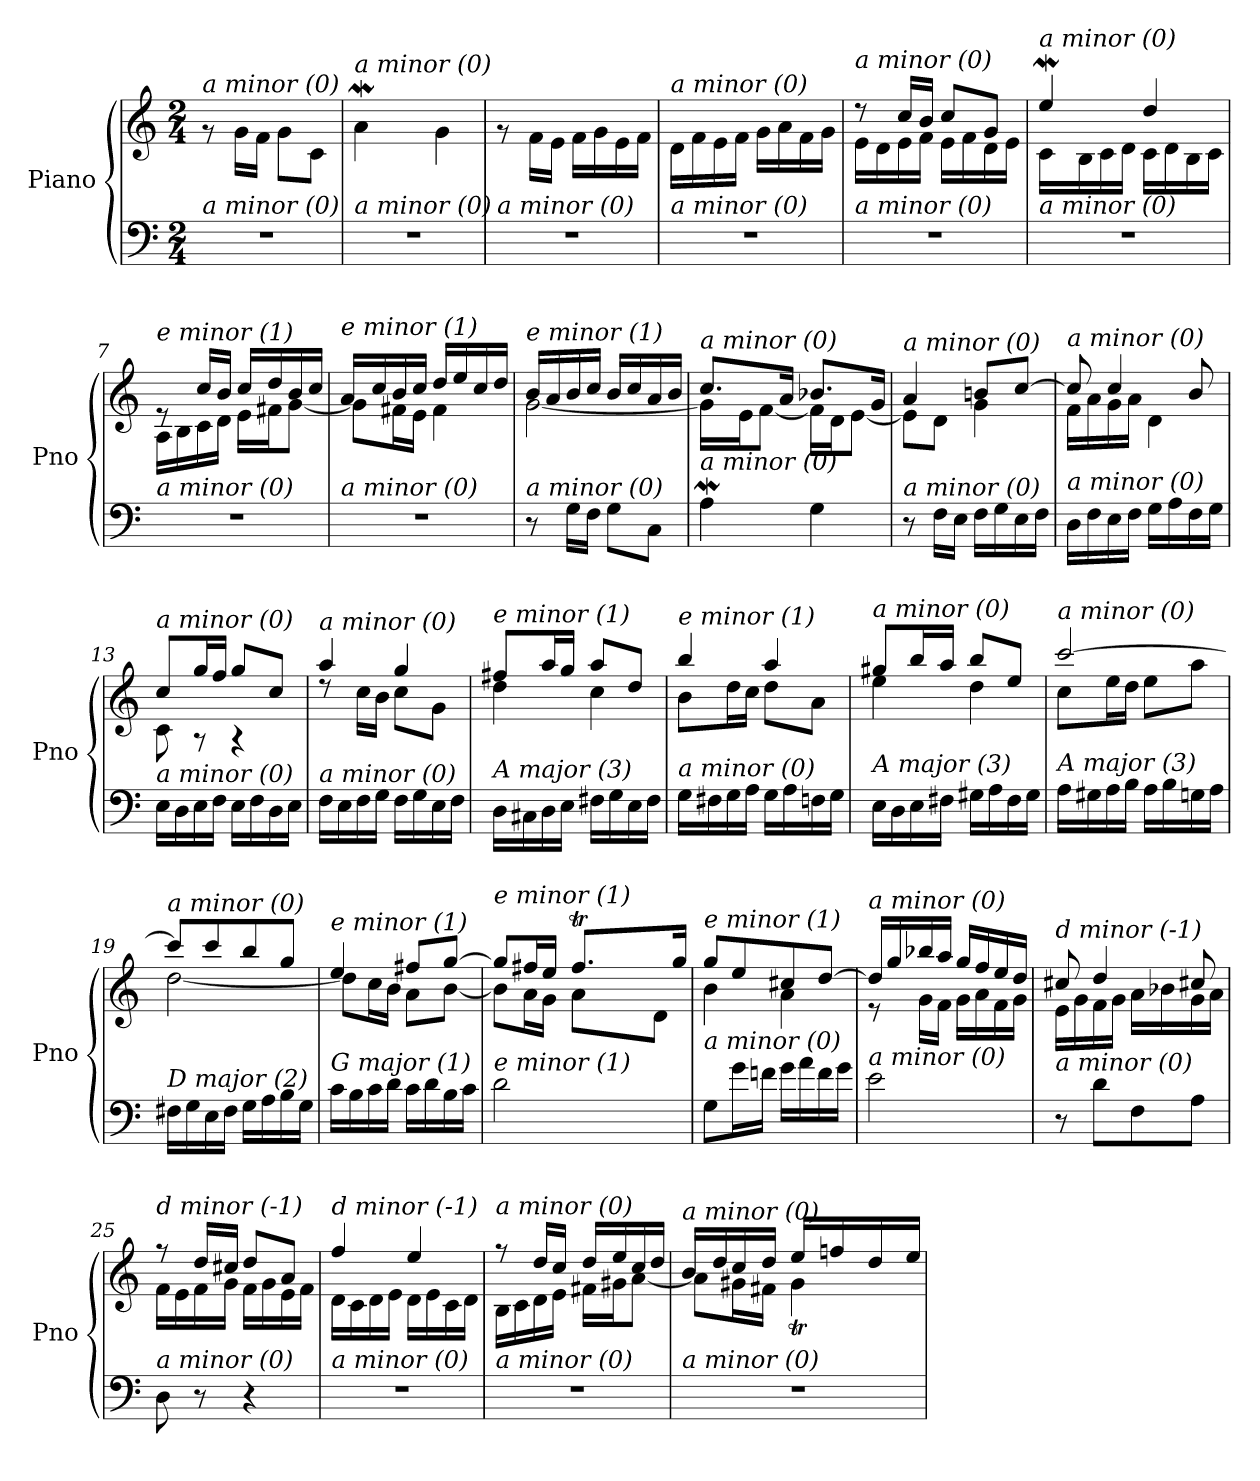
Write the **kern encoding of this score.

**kern	**kern
*part1	*part1
*staff2	*staff1
*I"Piano	*
*I'Pno	*
*clefF4	*clefG2
*k[]	*k[]
*M2/4	*M2/4
=1	=1
!	!LO:TX:i:t=a minor (0)
!LO:TX:i:t=a minor (0)	!
2r	8rg
.	16g\LL
.	16f\JJ
.	8g\L
.	8c\J
=2	=2
*^	*^
!	!	!LO:TX:i:t=a minor (0)	!
!LO:TX:i:t=a minor (0)	!	!	!
32ryy	2r	4aW\	32ryy
8..ryy	.	.	32g!yy
.	.	.	8.a!yy
4ryy	.	4g\	4ryy
*v	*v	*	*
=3	=3	=3
!	!LO:TX:i:t=a minor (0)	!
!LO:TX:i:t=a minor (0)	!	!
*	*v	*v
2r	8rg
.	16f\LL
.	16e\JJ
.	16f\LL
.	16g\
.	16e\
.	16f\JJ
=4	=4
!	!LO:TX:i:t=a minor (0)
!LO:TX:i:t=a minor (0)	!
2r	16d\LL
.	16f\
.	16e\
.	16f\JJ
.	16g\LL
.	16a\
.	16f\
.	16g\JJ
=5	=5
*	*^
!	!LO:TX:i:t=a minor (0)	!
!LO:TX:i:t=a minor (0)	!	!
2r	8r	16e\LL
.	.	16d\
.	16cc/LL	16e\
.	16b/JJ	16f\JJ
.	8cc/L	16e\LL
.	.	16f\
.	8g/J	16d\
.	.	16e\JJ
=6	=6	=6
*^	*	*^
!	!	!LO:TX:i:t=a minor (0)	!	!
!LO:TX:i:t=a minor (0)	!	!	!	!
32ryy	2r	4eeW/	16c\LL	32ryy
8..ryy	.	.	.	32dd!yy
.	.	.	16B\	8.ee!yy
.	.	.	16c\	.
.	.	.	16d\JJ	.
4ryy	.	4dd/	16c\LL	4ryy
.	.	.	16d\	.
.	.	.	16B\	.
.	.	.	16c\JJ	.
*v	*v	*	*	*
*	*	*v	*v
!!LO:LB:g=z
=7	=7	=7
!	!LO:TX:i:t=e minor (1)	!
!LO:TX:i:t=a minor (0)	!	!
2r	8re	16A\LL
.	.	16B\
.	16cc/LL	16c\
.	16b/JJ	16d\JJ
.	16cc/LL	16e\LL
.	16dd/	16f#X\J
.	16b/	[8g\J
.	16cc/JJ	.
=8	=8	=8
!	!LO:TX:i:t=e minor (1)	!
!LO:TX:i:t=a minor (0)	!	!
2r	16a/LL	8g\L]
.	16cc/	.
.	16b/	16f#X\L
.	16cc/JJ	16e\JJ
.	16dd/LL	4f#\
.	16ee/	.
.	16cc/	.
.	16dd/JJ	.
=9	=9	=9
!	!LO:TX:i:t=e minor (1)	!
!LO:TX:i:t=a minor (0)	!	!
8r	16b/LL	[2g\
.	16a/	.
16G\LL	16b/	.
16F\JJ	16cc/JJ	.
8G\L	16b/LL	.
.	16cc/	.
8C\J	16a/	.
.	16b/JJ	.
=10	=10	=10
*^	*	*^
!	!	!LO:TX:i:t=a minor (0)	!	!
!LO:TX:i:t=a minor (0)	!	!	!	!
4AW\	32ryy	8.cc/L	16g\LL]	32ryy
.	32G!yy	.	.	8..ryy
.	8.A!yy	.	16e\J	.
.	.	.	[8f\J	.
.	.	16a/Jk	.	.
4G\	4ryy	8.b-X/L	16f\LL]	4ryy
.	.	.	16d\J	.
.	.	.	[8e\J	.
.	.	16g/Jk	.	.
*v	*v	*	*	*
*	*	*v	*v
=11	=11	=11
!	!LO:TX:i:t=a minor (0)	!
!LO:TX:i:t=a minor (0)	!	!
8r	4a/	8e\L]
16F\LL	.	8d\J
16E\JJ	.	.
16F\LL	8bn/L	4g\
16G\	.	.
16E\	[8cc/J	.
16F\JJ	.	.
=12	=12	=12
!	!LO:TX:i:t=a minor (0)	!
!LO:TX:i:t=a minor (0)	!	!
16D\LL	8cc/]	16f\LL
16F\	.	16a\
16E\	4cc/	16g\
16F\JJ	.	16a\JJ
16G\LL	.	4d\
16A\	.	.
16F\	8b/	.
16G\JJ	.	.
!!LO:LB:g=z	!!
=13	=13	=13
!	!LO:TX:i:t=a minor (0)	!
!LO:TX:i:t=a minor (0)	!	!
16E\LL	8cc/L	8c\
16D\	.	.
16E\	16gg/L	8r
16F\JJ	16ff/JJ	.
16E\LL	8gg/L	4r
16F\	.	.
16D\	8cc/J	.
16E\JJ	.	.
=14	=14	=14
!	!LO:TX:i:t=a minor (0)	!
!LO:TX:i:t=a minor (0)	!	!
16F\LL	4aa/	8rdd
16E\	.	.
16F\	.	16cc\LL
16G\JJ	.	16b\JJ
16F\LL	4gg/	8cc\L
16G\	.	.
16E\	.	8g\J
16F\JJ	.	.
=15	=15	=15
!	!LO:TX:i:t=e minor (1)	!
!LO:TX:i:t=A major (3)	!	!
16D\LL	8ff#X/L	4dd\
16C#X\	.	.
16D\	16aa/L	.
16E\JJ	16gg/JJ	.
16F#X\LL	8aa/L	4cc\
16G\	.	.
16E\	8dd/J	.
16F#\JJ	.	.
=16	=16	=16
!	!LO:TX:i:t=e minor (1)	!
!LO:TX:i:t=a minor (0)	!	!
16G\LL	4bb/	8b\L
16F#X\	.	.
16G\	.	16dd\L
16A\JJ	.	16cc\JJ
16G\LL	4aa/	8dd\L
16A\	.	.
16Fn\	.	8a\J
16G\JJ	.	.
=17	=17	=17
!	!LO:TX:i:t=a minor (0)	!
!LO:TX:i:t=A major (3)	!	!
16E\LL	8gg#X/L	4ee\
16D\	.	.
16E\	16bb/L	.
16F#X\JJ	16aa/JJ	.
16G#X\LL	8bb/L	4dd\
16A\	.	.
16F#\	8ee/J	.
16G#\JJ	.	.
!!LO:LB:g=z	!!
=18	=18	=18
!	!LO:TX:i:t=a minor (0)	!
!LO:TX:i:t=A major (3)	!	!
16A\LL	[2ccc/	8cc\L
16G#X\	.	.
16A\	.	16ee\L
16B\JJ	.	16dd\JJ
16A\LL	.	8ee\L
16B\	.	.
16Gn\	.	8aa\J
16A\JJ	.	.
=19	=19	=19
!	!LO:TX:i:t=a minor (0)	!
!LO:TX:i:t=D major (2)	!	!
16F#X\LL	8ccc/L]	[2dd\
16G\	.	.
16E\	8ccc/	.
16F#\JJ	.	.
16G\LL	8bb/	.
16A\	.	.
16B\	8gg/J	.
16G\JJ	.	.
=20	=20	=20
!	!LO:TX:i:t=e minor (1)	!
!LO:TX:i:t=G major (1)	!	!
16c\LL	4ee/	8dd\L]
16B\	.	.
16c\	.	16cc\L
16d\JJ	.	16b\JJ
16c\LL	8ff#X/L	8a\L
16d\	.	.
16B\	[8gg/J	[8b\J
16c\JJ	.	.
=21	=21	=21
*^	*	*^
!	!	!LO:TX:i:t=e minor (1)	!	!
!LO:TX:i:t=e minor (1)	!	!	!	!
4ryy	2d\	8gg/L]	8b\L]	4ryy
.	.	16ff#X/L	16a\L	.
.	.	16ee/JJ	16g\JJ	.
8.ryy	.	8.ff#t/L	8a\L	32gg!yy
.	.	.	.	32ff#!yy
.	.	.	.	32gg!yy
.	.	.	.	16.ff#!yy
.	.	.	8d\J	.
16ryy	.	16gg/Jk	.	16ryy
*v	*v	*	*	*
=22	=22	=22	=22
!	!LO:TX:i:t=e minor (1)	!	!
!LO:TX:i:t=a minor (0)	!	!	!
*	*	*v	*v
8G\L	8gg/L	4b\
16g\L	8ee/	.
16fn\JJ	.	.
16g\LL	8cc#X/	4a\
16a\	.	.
16f\	[8dd/J	.
16g\JJ	.	.
=23	=23	=23
!	!LO:TX:i:t=a minor (0)	!
!LO:TX:i:t=a minor (0)	!	!
2e\	16dd/LL]	8r
.	16gg/	.
.	16bb-X/	16g\LL
.	16aa/JJ	16f\JJ
.	16gg/LL	16g\LL
.	16ff/	16a\
.	16ee/	16f\
.	16dd/JJ	16g\JJ
!!LO:LB:g=z	!!
=24	=24	=24
!	!LO:TX:i:t=d minor (-1)	!
!LO:TX:i:t=a minor (0)	!	!
8r	8cc#X/	16e\LL
.	.	16g\
8d\L	4dd/	16f\
.	.	16g\JJ
8F\	.	16a\LL
.	.	16b-X\
8A\J	8cc#X/	16g\
.	.	16a\JJ
=25	=25	=25
!	!LO:TX:i:t=d minor (-1)	!
!LO:TX:i:t=a minor (0)	!	!
8D\	8r	16f\LL
.	.	16e\
8r	16dd/LL	16f\
.	16cc#X/JJ	16g\JJ
4r	8dd/L	16f\LL
.	.	16g\
.	8a/J	16e\
.	.	16f\JJ
=26	=26	=26
!	!LO:TX:i:t=d minor (-1)	!
!LO:TX:i:t=a minor (0)	!	!
2r	4ff/	16d\LL
.	.	16c\
.	.	16d\
.	.	16e\JJ
.	4ee/	16d\LL
.	.	16e\
.	.	16c\
.	.	16d\JJ
=27	=27	=27
!	!LO:TX:i:t=a minor (0)	!
!LO:TX:i:t=a minor (0)	!	!
2r	8r	16B\LL
.	.	16c\
.	16dd/LL	16d\
.	16cc/JJ	16e\JJ
.	16dd/LL	16f#X\LL
.	16ee/	16g#X\J
.	16cc/	[8a\J
.	16dd/JJ	.
=28	=28	=28
*^	*	*^
!	!	!LO:TX:i:t=a minor (0)	!	!
!LO:TX:i:t=a minor (0)	!	!	!	!
4ryy	2r	16b/LL	8a\L]	4ryy
.	.	16dd/	.	.
.	.	16cc/	16g#X\L	.
.	.	16dd/JJ	16f#X\JJ	.
4ryy	.	16ee/LL	4g#t\	32ayy
.	.	.	.	32g#!yy
.	.	16ffn/	.	32a!yy
.	.	.	.	32g#!yy
.	.	16dd/	.	32a!yy
.	.	.	.	16.g#!yy
.	.	16ee/JJ	.	.
*v	*v	*	*	*
*	*v	*v	*v
=	=
*-	*-
